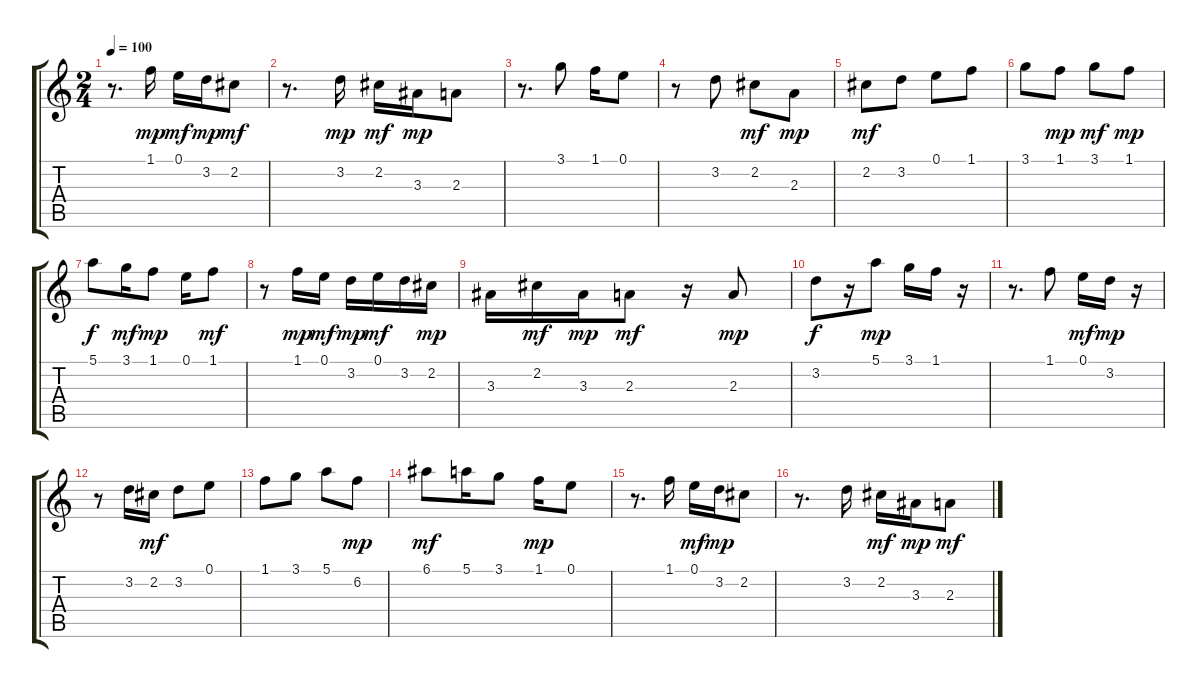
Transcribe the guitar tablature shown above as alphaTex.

\track "" {instrument acousticguitarnylon}
\staff {score tabs}
\tuning (E4 B3 G3 D3 A2 E2) {hide}
\ts (2 4)
\tempo 100
\clef g2
\ks c
r.8{d dy mp} 1.1.16 0.1.16{dy mf} 3.2.16{dy mp} 2.2.8{dy mf} |
r.8{d} 3.2.16{dy mp} 2.2.16{dy mf} 3.3.16{dy mp} 2.3.8 |
r.8{d} 3.1.8 1.1.16 0.1.8 |
r.8 3.2.8 2.2.8{dy mf} 2.3.8{dy mp} |
2.2.8{dy mf} 3.2.8 0.1.8 1.1.8 |
3.1.8 1.1.8{dy mp} 3.1.8{dy mf} 1.1.8{dy mp} |
5.1.8{dy f} 3.1.16{dy mf} 1.1.8{dy mp} 0.1.16 1.1.8{dy mf} |
r.8 1.1.16{dy mp} 0.1.16{dy mf} 3.2.16{dy mp} 0.1.16{dy mf} 3.2.16 2.2.16{dy mp} |
3.3.16 2.2.16{dy mf} 3.3.16{dy mp} 2.3.8{dy mf} r.16 2.3.8{dy mp} |
3.2.8{dy f} r.16 5.1.8{dy mp} 3.1.16 1.1.16 r.16 |
r.8{d} 1.1.8 0.1.16{dy mf} 3.2.16{dy mp} r.16 |
r.8 3.2.16 2.2.16{dy mf} 3.2.8 0.1.8 |
1.1.8 3.1.8 5.1.8 6.2.8{dy mp} |
6.1.8{dy mf} 5.1.16 3.1.8 1.1.16{dy mp} 0.1.8 |
r.8{d} 1.1.16 0.1.16{dy mf} 3.2.16{dy mp} 2.2.8 |
r.8{d} 3.2.16 2.2.16{dy mf} 3.3.16{dy mp} 2.3.8{dy mf}
